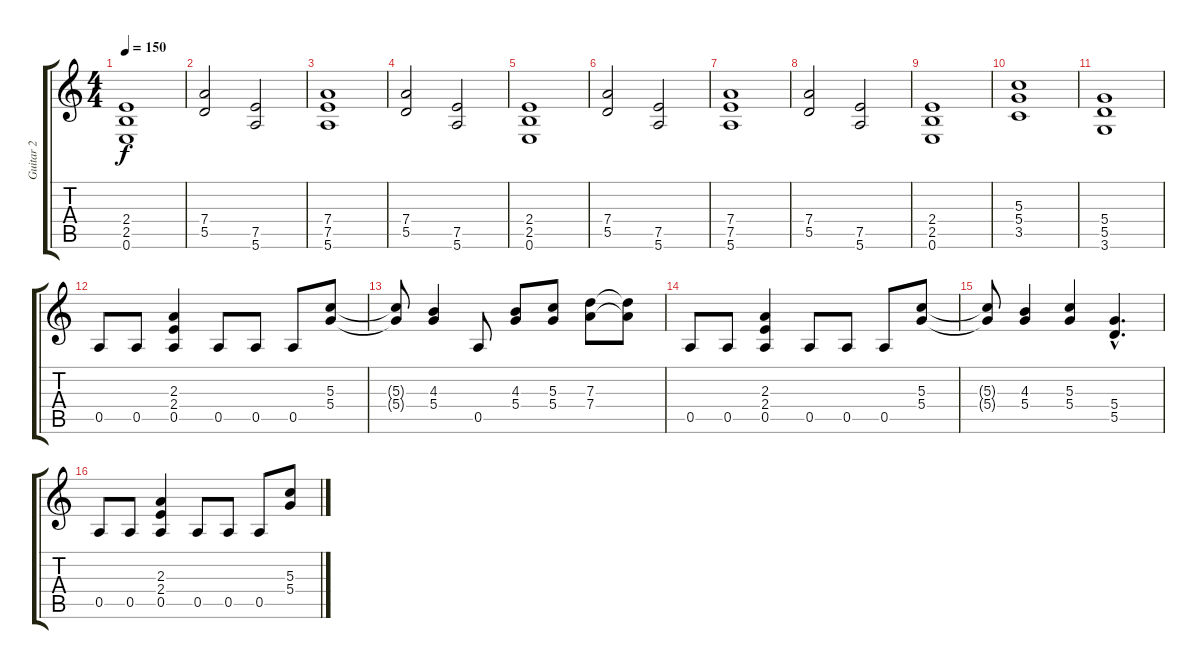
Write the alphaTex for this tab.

\track ("Guitar 2" "Guitar 2") {instrument distortionguitar}
\staff {score tabs}
\tuning (E4 B3 G3 D3 A2 E2) {hide}
\ts (4 4)
\tempo 150
\clef g2
\ks c
(2.4 2.5 0.6).1{dy f} |
(7.4 5.5).2 (7.5 5.6).2 |
(7.4 7.5 5.6).1 |
(7.4 5.5).2 (7.5 5.6).2 |
(2.4 2.5 0.6).1 |
(7.4 5.5).2 (7.5 5.6).2 |
(7.4 7.5 5.6).1 |
(7.4 5.5).2 (7.5 5.6).2 |
(2.4 2.5 0.6).1 |
(5.3 5.4 3.5).1 |
(5.4 5.5 3.6).1 |
0.5.8 0.5.8 (2.3 2.4 0.5).4 0.5.8 0.5.8 0.5.8 (5.3 5.4).8 |
(5.3{t} 5.4{t}).8 (4.3 5.4).4 0.5.8 (4.3 5.4).8 (5.3 5.4).8 (7.3 7.4).8 (7.3{t} 7.4{t}).8 |
0.5.8 0.5.8 (2.3 2.4 0.5).4 0.5.8 0.5.8 0.5.8 (5.3 5.4).8 |
(5.3{t} 5.4{t}).8 (4.3 5.4).4 (5.3 5.4).4 (5.4{hac} 5.5{hac}).4{d} |
0.5.8 0.5.8 (2.3 2.4 0.5).4 0.5.8 0.5.8 0.5.8 (5.3 5.4).8
